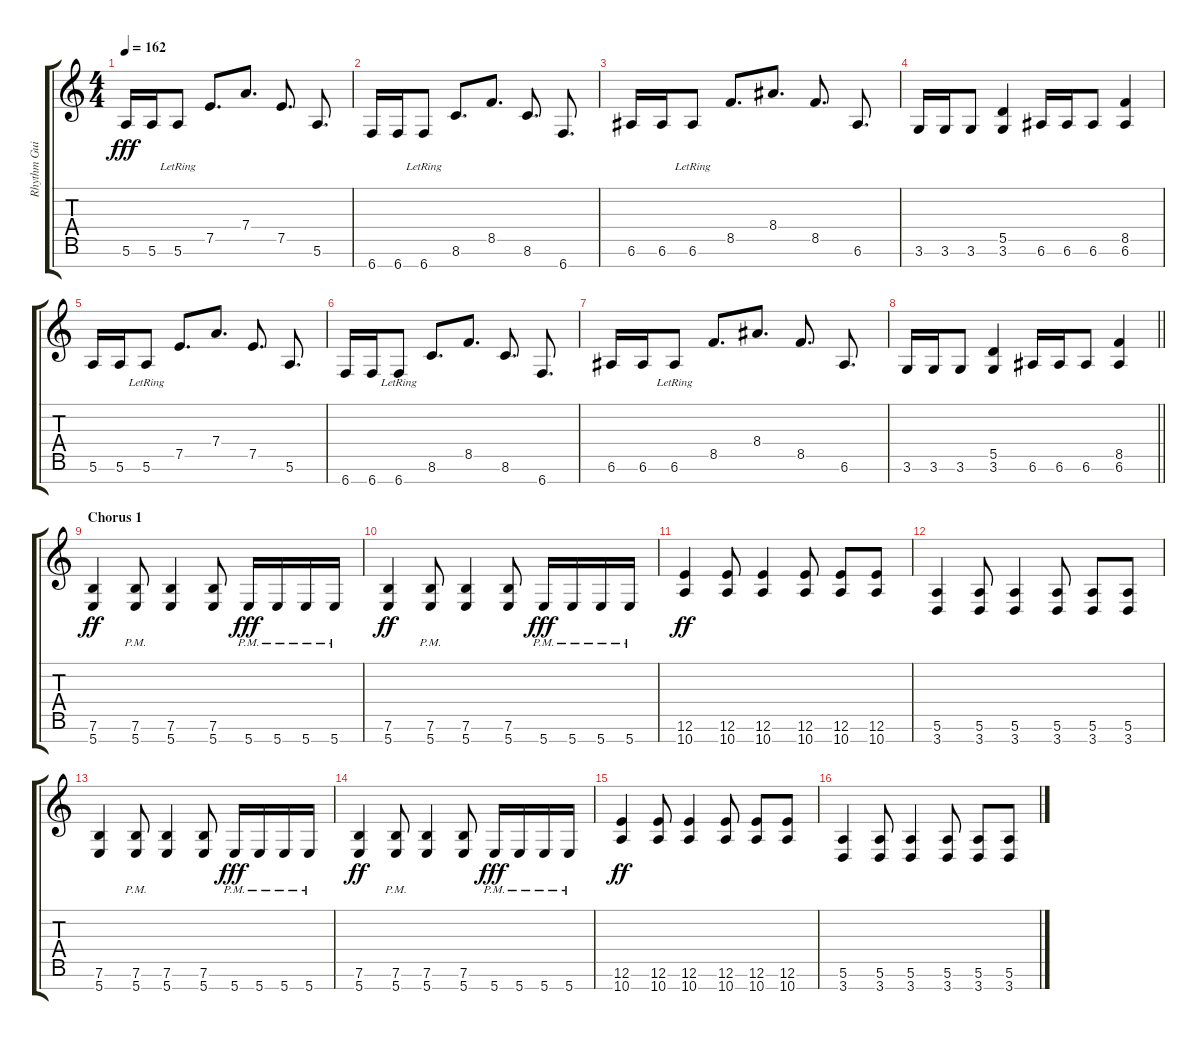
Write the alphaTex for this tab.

\track ("Rhythm Guitar 1" "Rhythm Gui") {instrument distortionguitar}
\staff {score tabs}
\tuning (E4 B3 G3 D3 A2 E2 B1) {hide}
\ts (4 4)
\tempo 162
\clef g2
\ks c
5.6.16{dy fff} 5.6.16 5.6{lr}.8 7.5.8{d} 7.4.8{d} 7.5.8{d} 5.6.8{d} |
6.7.16 6.7.16 6.7{lr}.8 8.6.8{d} 8.5.8{d} 8.6.8{d} 6.7.8{d} |
6.6.16 6.6.16 6.6{lr}.8 8.5.8{d} 8.4.8{d} 8.5.8{d} 6.6.8{d} |
3.6.16 3.6.16 3.6.8 (5.5 3.6).4 6.6.16 6.6.16 6.6.8 (8.5 6.6).4 |
5.6.16 5.6.16 5.6{lr}.8 7.5.8{d} 7.4.8{d} 7.5.8{d} 5.6.8{d} |
6.7.16 6.7.16 6.7{lr}.8 8.6.8{d} 8.5.8{d} 8.6.8{d} 6.7.8{d} |
6.6.16 6.6.16 6.6{lr}.8 8.5.8{d} 8.4.8{d} 8.5.8{d} 6.6.8{d} |
\barLineRight lightlight
3.6.16 3.6.16 3.6.8 (5.5 3.6).4 6.6.16 6.6.16 6.6.8 (8.5 6.6).4 |
\section ("" "Chorus 1")
(7.6 5.7).4{dy ff} (7.6{pm} 5.7{pm}).8 (7.6 5.7).4 (7.6 5.7).8 5.7{pm}.16{dy fff} 5.7{pm}.16 5.7{pm}.16 5.7{pm}.16 |
(7.6 5.7).4{dy ff} (7.6{pm} 5.7{pm}).8 (7.6 5.7).4 (7.6 5.7).8 5.7{pm}.16{dy fff} 5.7{pm}.16 5.7{pm}.16 5.7{pm}.16 |
(12.6 10.7).4{dy ff} (12.6 10.7).8 (12.6 10.7).4 (12.6 10.7).8 (12.6 10.7).8 (12.6 10.7).8 |
(5.6 3.7).4 (5.6 3.7).8 (5.6 3.7).4 (5.6 3.7).8 (5.6 3.7).8 (5.6 3.7).8 |
(7.6 5.7).4 (7.6{pm} 5.7{pm}).8 (7.6 5.7).4 (7.6 5.7).8 5.7{pm}.16{dy fff} 5.7{pm}.16 5.7{pm}.16 5.7{pm}.16 |
(7.6 5.7).4{dy ff} (7.6{pm} 5.7{pm}).8 (7.6 5.7).4 (7.6 5.7).8 5.7{pm}.16{dy fff} 5.7{pm}.16 5.7{pm}.16 5.7{pm}.16 |
(12.6 10.7).4{dy ff} (12.6 10.7).8 (12.6 10.7).4 (12.6 10.7).8 (12.6 10.7).8 (12.6 10.7).8 |
(5.6 3.7).4 (5.6 3.7).8 (5.6 3.7).4 (5.6 3.7).8 (5.6 3.7).8 (5.6 3.7).8
